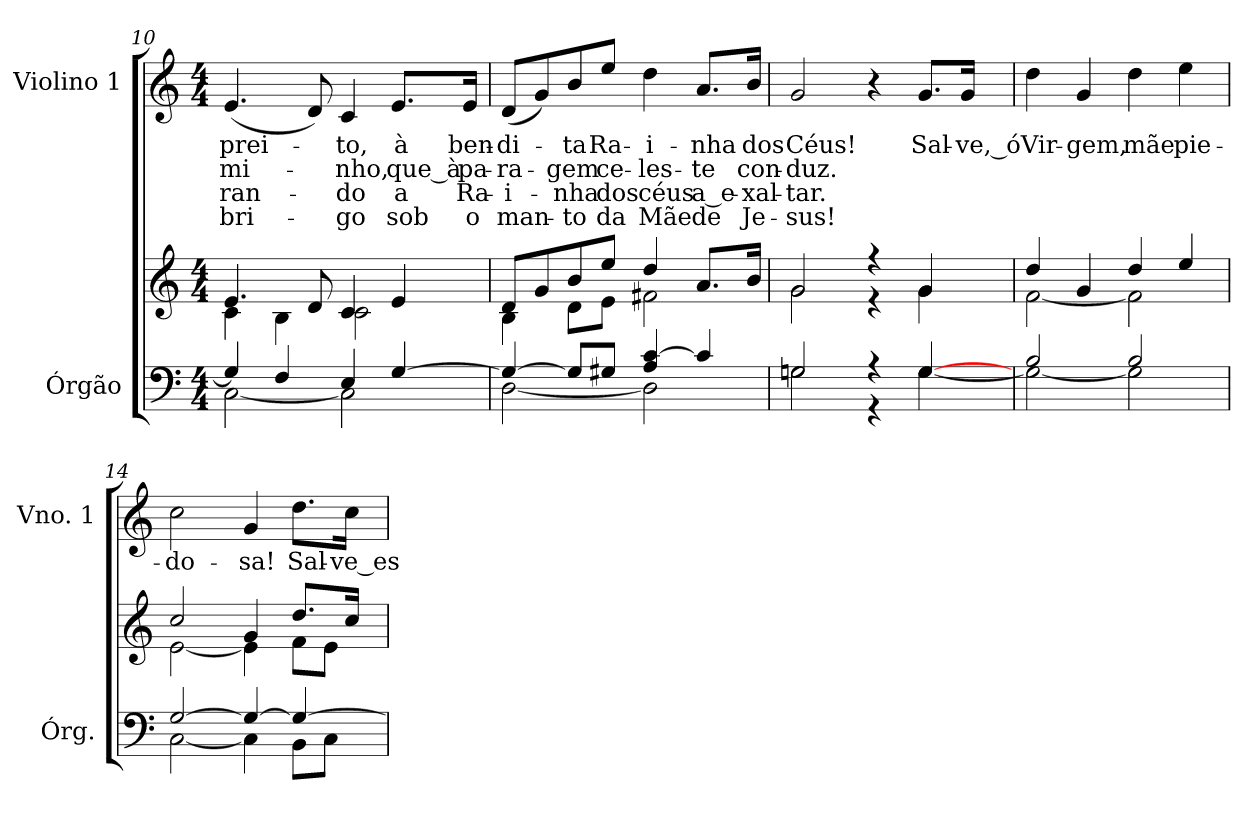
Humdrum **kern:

**kern	**kern	**kern	**text	**text	**text	**text
*part2	*part2	*part1	*part1	*part1	*part1	*part1
*staff3	*staff2	*staff1	*staff1	*staff1	*staff1	*staff1
*I"Órgão	*	*I"Violino 1	*	*	*	*
*I'Órg.	*	*I'Vno. 1	*	*	*	*
*clefF4	*clefG2	*clefG2	*	*	*	*
*k[]	*k[]	*k[]	*	*	*	*
*C:	*C:	*C:	*	*	*	*
*M4/4	*M4/4	*M4/4	*	*	*	*
=10	=10	=10	=10	=10	=10	=10
*^	*^	*	*	*	*	*
!	!	!	!	!	!LO:LY:b:color=#000000	!LO:LY:b:color=#000000	!LO:LY:b:color=#000000	!LO:LY:b:color=#000000
4Gi/]	[<2Ci\	4.ei/	4ci\	(4.ei/	prei-	-mi-	-ran-	-bri-
4Fi/	.	.	4Bi\	.	.	.	.	.
.	.	8di/	.	8di/)	.	.	.	.
!	!	!	!	!	!LO:LY:b:color=#000000	!LO:LY:b:color=#000000	!LO:LY:b:color=#000000	!LO:LY:b:color=#000000
4Ei/	2Ci\]	4ci/	2ci\	4ci/	-to,	-nho,	-do	-go
!	!	!	!	!	!LO:LY:b:color=#000000	!LO:LY:b:color=#000000	!LO:LY:b:color=#000000	!LO:LY:b:color=#000000
[>4Gi/	.	4ei/	.	8.ei/L	à	que_à	a	sob
!	!	!	!	!	!LO:LY:b:color=#000000	!LO:LY:b:color=#000000	!LO:LY:b:color=#000000	!LO:LY:b:color=#000000
.	.	.	.	16ei/Jk	ben-	pa-	Ra-	o
=11	=11	=11	=11	=11	=11	=11	=11	=11
!	!	!	!	!	!LO:LY:b:color=#000000	!LO:LY:b:color=#000000	!LO:LY:b:color=#000000	!LO:LY:b:color=#000000
4Gi/_>	[<2Di\	8di/L	4Bi\	(8di/L	-di-	-ra-	-i-	man-
.	.	8gi/	.	8gi/)	.	.	.	.
!	!	!	!	!	!LO:LY:b:color=#000000	!LO:LY:b:color=#000000	!LO:LY:b:color=#000000	!LO:LY:b:color=#000000
8Gi/L]	.	8bi/	8di\L	8bi/	-ta	-gem	-nha	-to
!	!	!	!	!	!LO:LY:b:color=#000000	!LO:LY:b:color=#000000	!LO:LY:b:color=#000000	!LO:LY:b:color=#000000
8G#Xi/J	.	8eei/J	8ei\J	8eei/J	Ra-	ce-	dos	da
!	!	!	!	!	!LO:LY:b:color=#000000	!LO:LY:b:color=#000000	!LO:LY:b:color=#000000	!LO:LY:b:color=#000000
4Ai/ [>4ci	2Di\]	4ddi/	2f#Xi\	4ddi\	-i-	-les-	céus	Mãe
!	!	!	!	!	!LO:LY:b:color=#000000	!LO:LY:b:color=#000000	!LO:LY:b:color=#000000	!LO:LY:b:color=#000000
4ci/]	.	8.ai/L	.	8.ai/L	-nha	-te	a_e-	de
!	!	!	!	!	!LO:LY:b:color=#000000	!LO:LY:b:color=#000000	!LO:LY:b:color=#000000	!LO:LY:b:color=#000000
.	.	16bi/Jk	.	16bi/Jk	dos	con-	-xal-	Je-
=12	=12	=12	=12	=12	=12	=12	=12	=12
!	!	!	!	!	!LO:LY:b:color=#000000	!LO:LY:b:color=#000000	!LO:LY:b:color=#000000	!LO:LY:b:color=#000000
2Gni/	2Gni\	2gi/	2gi\	2gi/	Céus!	-duz.	-tar.	-sus!
4r	4r	4r	4r	4r	.	.	.	.
!	!	!	!	!	!LO:LY:b:color=#000000	!	!	!
[>4Gi/	[<4Gi\	4gi/	4gi\	8.gi/L	Sal-	.	.	.
!	!	!	!	!	!LO:LY:b:color=#000000	!	!	!
.	.	.	.	16gi/Jk	-ve,_ó	.	.	.
!!LO:PB:g=z
=13	=13	=13	=13	=13	=13	=13	=13	=13
!	!	!	!	!	!LO:LY:b:color=#000000	!	!	!
2Bi/	2Gi\_<	4ddi/	[<2fi\	4ddi\	Vir-	.	.	.
!	!	!	!	!	!LO:LY:b:color=#000000	!	!	!
.	.	4gi/	.	4gi/	-gem,	.	.	.
!	!	!	!	!	!LO:LY:b:color=#000000	!	!	!
2Bi/	2Gi\]	4ddi/	2fi\]	4ddi\	mãe	.	.	.
!	!	!	!	!	!LO:LY:b:color=#000000	!	!	!
.	.	4eei/	.	4eei\	pie-	.	.	.
=14	=14	=14	=14	=14	=14	=14	=14	=14
!	!	!	!	!	!LO:LY:b:color=#000000	!	!	!
[>2Gi/	[<2Ci\	2cci/	[<2ei\	2cci\	-do-	.	.	.
!	!	!	!	!	!LO:LY:b:color=#000000	!	!	!
4Gi/_>	4Ci\]	4gi/	4ei\]	4gi/	-sa!	.	.	.
!	!	!	!	!	!LO:LY:b:color=#000000	!	!	!
4Gi/_>	8BBi\L	8.ddi/L	8fi\L	8.ddi\L	Sal-	.	.	.
.	8Ci\J	.	8ei\J	.	.	.	.	.
!	!	!	!	!	!LO:LY:b:color=#000000	!	!	!
.	.	16cci/Jk	.	16cci\Jk	-ve_es-	.	.	.
*v	*v	*	*	*	*	*	*	*
*	*v	*v	*	*	*	*	*
=	=	=	=	=	=	=
*-	*-	*-	*-	*-	*-	*-
